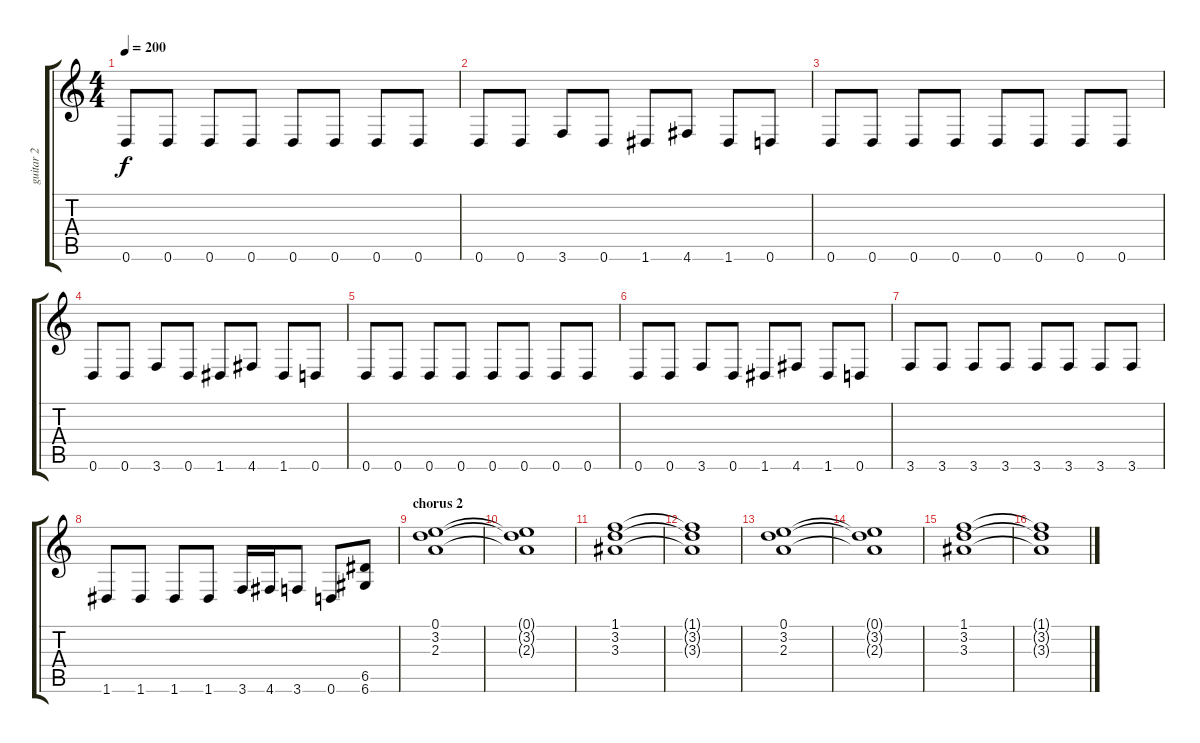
\track ("guitar 2" "guitar 2") {instrument distortionguitar}
\staff {score tabs}
\tuning (E4 B3 G3 D3 A2 D2) {hide}
\ts (4 4)
\tempo 200
\clef g2
\ks c
0.6.8{dy f} 0.6.8 0.6.8 0.6.8 0.6.8 0.6.8 0.6.8 0.6.8 |
0.6.8 0.6.8 3.6.8 0.6.8 1.6.8 4.6.8 1.6.8 0.6.8 |
0.6.8 0.6.8 0.6.8 0.6.8 0.6.8 0.6.8 0.6.8 0.6.8 |
0.6.8 0.6.8 3.6.8 0.6.8 1.6.8 4.6.8 1.6.8 0.6.8 |
0.6.8 0.6.8 0.6.8 0.6.8 0.6.8 0.6.8 0.6.8 0.6.8 |
0.6.8 0.6.8 3.6.8 0.6.8 1.6.8 4.6.8 1.6.8 0.6.8 |
3.6.8 3.6.8 3.6.8 3.6.8 3.6.8 3.6.8 3.6.8 3.6.8 |
1.6.8 1.6.8 1.6.8 1.6.8 3.6.16 4.6.16 3.6.8 0.6.8 (6.5 6.6).8 |
\section ("" "chorus 2")
(0.1 3.2 2.3).1 |
(0.1{t} 3.2{t} 2.3{t}).1 |
(1.1 3.2 3.3).1 |
(1.1{t} 3.2{t} 3.3{t}).1 |
(0.1 3.2 2.3).1 |
(0.1{t} 3.2{t} 2.3{t}).1 |
(1.1 3.2 3.3).1 |
(1.1{t} 3.2{t} 3.3{t}).1
